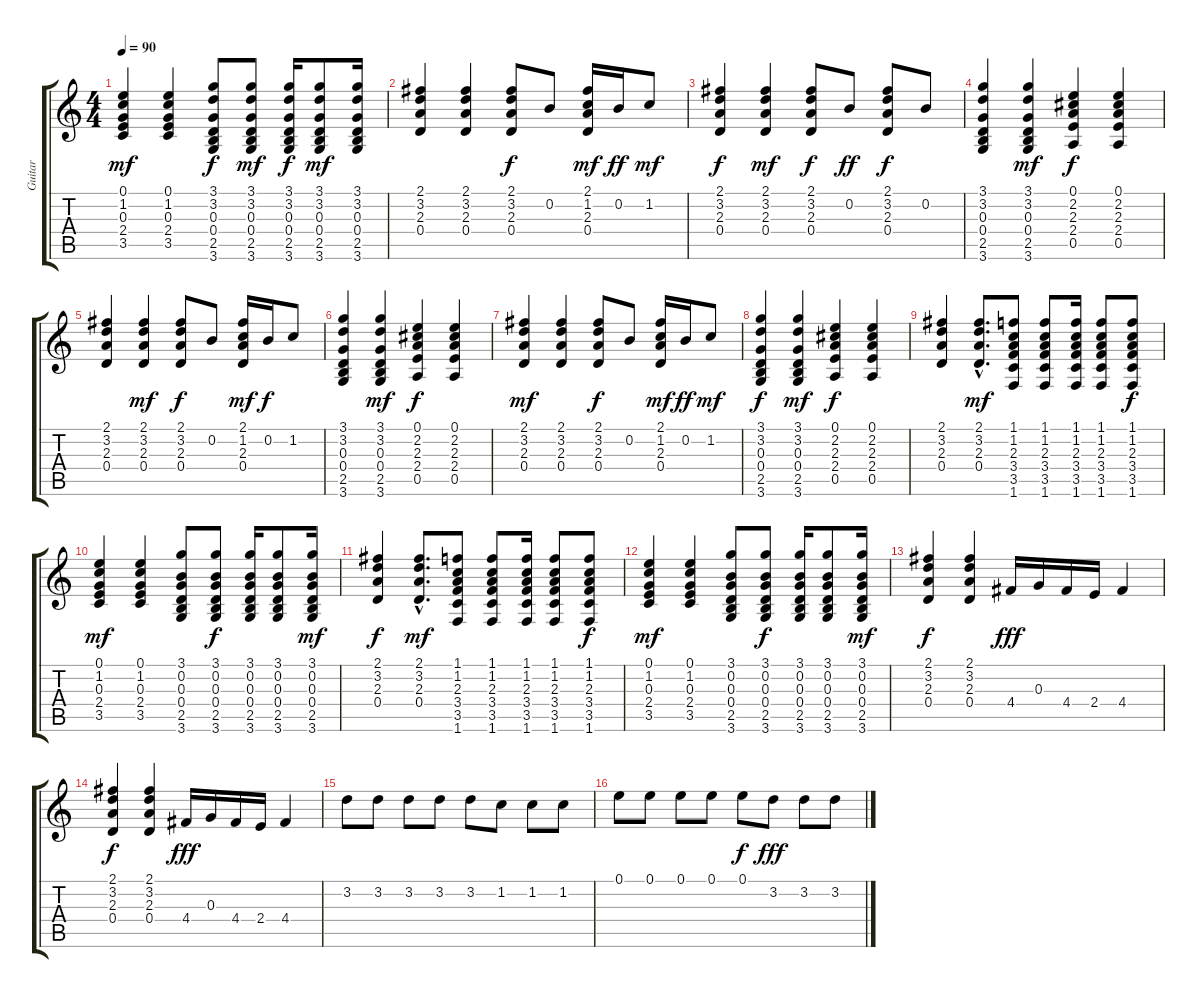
\track ("Guitar" "Guitar") {instrument overdrivenguitar}
\staff {score tabs}
\tuning (E4 B3 G3 D3 A2 E2) {hide}
\ts (4 4)
\tempo 90
\clef g2
\ks c
(0.1 1.2 0.3 2.4 3.5).4{dy mf} (0.1 1.2 0.3 2.4 3.5).4 (3.1 3.2 0.3 0.4 2.5 3.6).8{dy f} (3.1 3.2 0.3 0.4 2.5 3.6).8{dy mf} (3.1 3.2 0.3 0.4 2.5 3.6).16{dy f} (3.1 3.2 0.3 0.4 2.5 3.6).8{dy mf} (3.1 3.2 0.3 0.4 2.5 3.6).16 |
(2.1 3.2 2.3 0.4).4 (2.1 3.2 2.3 0.4).4 (2.1 3.2 2.3 0.4).8{dy f} 0.2.8 (2.1 1.2 2.3 0.4).16{dy mf} 0.2.16{dy ff} 1.2.8{dy mf} |
(2.1 3.2 2.3 0.4).4{dy f} (2.1 3.2 2.3 0.4).4{dy mf} (2.1 3.2 2.3 0.4).8{dy f} 0.2.8{dy ff} (2.1 3.2 2.3 0.4).8{dy f} 0.2.8 |
(3.1 3.2 0.3 0.4 2.5 3.6).4 (3.1 3.2 0.3 0.4 2.5 3.6).4{dy mf} (0.1 2.2 2.3 2.4 0.5).4{dy f} (0.1 2.2 2.3 2.4 0.5).4 |
(2.1 3.2 2.3 0.4).4 (2.1 3.2 2.3 0.4).4{dy mf} (2.1 3.2 2.3 0.4).8{dy f} 0.2.8 (2.1 1.2 2.3 0.4).16{dy mf} 0.2.16{dy f} 1.2.8 |
(3.1 3.2 0.3 0.4 2.5 3.6).4 (3.1 3.2 0.3 0.4 2.5 3.6).4{dy mf} (0.1 2.2 2.3 2.4 0.5).4{dy f} (0.1 2.2 2.3 2.4 0.5).4 |
(2.1 3.2 2.3 0.4).4{dy mf} (2.1 3.2 2.3 0.4).4 (2.1 3.2 2.3 0.4).8{dy f} 0.2.8 (2.1 1.2 2.3 0.4).16{dy mf} 0.2.16{dy ff} 1.2.8{dy mf} |
(3.1 3.2 0.3 0.4 2.5 3.6).4{dy f} (3.1 3.2 0.3 0.4 2.5 3.6).4{dy mf} (0.1 2.2 2.3 2.4 0.5).4{dy f} (0.1 2.2 2.3 2.4 0.5).4 |
(2.1 3.2 2.3 0.4).4 (2.1{hac} 3.2{hac} 2.3{hac} 0.4{hac}).8{d dy mf} (1.1 1.2 2.3 3.4 3.5 1.6).8 (1.1 1.2 2.3 3.4 3.5 1.6).8 (1.1 1.2 2.3 3.4 3.5 1.6).16 (1.1 1.2 2.3 3.4 3.5 1.6).8 (1.1 1.2 2.3 3.4 3.5 1.6).8{dy f} |
(0.1 1.2 0.3 2.4 3.5).4{dy mf} (0.1 1.2 0.3 2.4 3.5).4 (3.1 0.2 0.3 0.4 2.5 3.6).8 (3.1 0.2 0.3 0.4 2.5 3.6).8{dy f} (3.1 0.2 0.3 0.4 2.5 3.6).16 (3.1 0.2 0.3 0.4 2.5 3.6).8 (3.1 0.2 0.3 0.4 2.5 3.6).16{dy mf} |
(2.1 3.2 2.3 0.4).4{dy f} (2.1{hac} 3.2{hac} 2.3{hac} 0.4{hac}).8{d dy mf} (1.1 1.2 2.3 3.4 3.5 1.6).8 (1.1 1.2 2.3 3.4 3.5 1.6).8 (1.1 1.2 2.3 3.4 3.5 1.6).16 (1.1 1.2 2.3 3.4 3.5 1.6).8 (1.1 1.2 2.3 3.4 3.5 1.6).8{dy f} |
(0.1 1.2 0.3 2.4 3.5).4{dy mf} (0.1 1.2 0.3 2.4 3.5).4 (3.1 0.2 0.3 0.4 2.5 3.6).8 (3.1 0.2 0.3 0.4 2.5 3.6).8{dy f} (3.1 0.2 0.3 0.4 2.5 3.6).16 (3.1 0.2 0.3 0.4 2.5 3.6).8 (3.1 0.2 0.3 0.4 2.5 3.6).16{dy mf} |
(2.1 3.2 2.3 0.4).4{dy f} (2.1 3.2 2.3 0.4).4 4.4.16{dy fff} 0.3.16 4.4.16 2.4.16 4.4.4 |
(2.1 3.2 2.3 0.4).4{dy f} (2.1 3.2 2.3 0.4).4 4.4.16{dy fff} 0.3.16 4.4.16 2.4.16 4.4.4 |
3.2.8 3.2.8 3.2.8 3.2.8 3.2.8 1.2.8 1.2.8 1.2.8 |
0.1.8 0.1.8 0.1.8 0.1.8 0.1.8{dy f} 3.2.8{dy fff} 3.2.8 3.2.8
